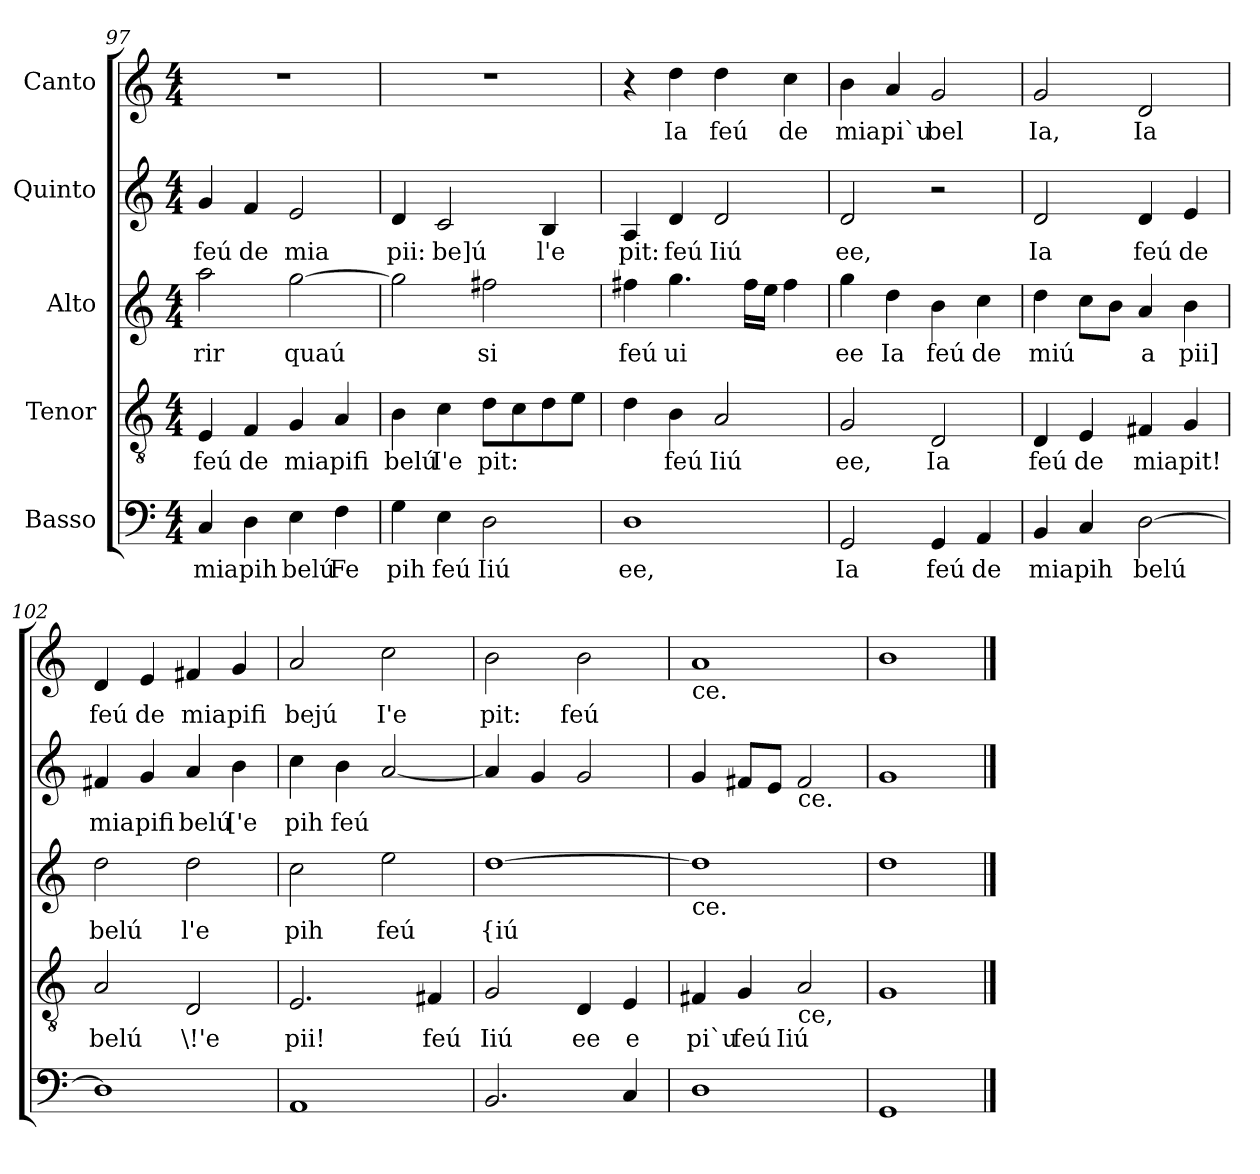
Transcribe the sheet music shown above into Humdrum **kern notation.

**kern	**text	**kern	**text	**kern	**text	**kern	**text	**kern	**text
*part5	*part5	*part4	*part4	*part3	*part3	*part2	*part2	*part1	*part1
*staff5	*staff5	*staff4	*staff4	*staff3	*staff3	*staff2	*staff2	*staff1	*staff1
*I"Basso	*	*I"Tenor	*	*I"Alto	*	*I"Quinto	*	*I"Canto	*
*clefF4	*	*clefGv2	*	*clefG2	*	*clefG2	*	*clefG2	*
*k[]	*	*k[]	*	*k[]	*	*k[]	*	*k[]	*
*M4/4	*	*M4/4	*	*M4/4	*	*M4/4	*	*M4/4	*
=97	=97	=97	=97	=97	=97	=97	=97	=97	=97
!	!LO:LY:b	!	!LO:LY:b	!	!LO:LY:b	!	!LO:LY:b	!	!
4C/	mia	4E/	feú	2aa\	rir	4g/	feú	1r	.
!	!LO:LY:b	!	!LO:LY:b	!	!	!	!LO:LY:b	!	!
4D\	pih	4F/	de	.	.	4f/	de	.	.
!	!LO:LY:b	!	!LO:LY:b	!	!LO:LY:b	!	!LO:LY:b	!	!
4E\	belú	4G/	mia	[2gg\	quaú	2e/	mia	.	.
!	!LO:LY:b	!	!LO:LY:b	!	!	!	!	!	!
4F\	Fe	4A/	pifi	.	.	.	.	.	.
=98	=98	=98	=98	=98	=98	=98	=98	=98	=98
!	!LO:LY:b	!	!LO:LY:b	!	!	!	!LO:LY:b	!	!
4G\	pih	4B\	belú	2gg\]	.	4d/	pii:	1r	.
!	!LO:LY:b	!	!LO:LY:b	!	!	!	!LO:LY:b	!	!
4E\	feú	4c\	I'e	.	.	2c/	be]ú	.	.
!	!LO:LY:b	!	!LO:LY:b	!	!LO:LY:b	!	!	!	!
2D\	Iiú	8d\L	pit:	2ff#X\	si	.	.	.	.
.	.	8c\	.	.	.	.	.	.	.
!	!	!	!	!	!	!	!LO:LY:b	!	!
.	.	8d\	.	.	.	4B/	l'e	.	.
.	.	8e\J	.	.	.	.	.	.	.
=99	=99	=99	=99	=99	=99	=99	=99	=99	=99
!	!LO:LY:b	!	!	!	!LO:LY:b	!	!LO:LY:b	!	!
1D	ee,	4d\	.	4ff#X\	feú	4A/	pit:	4r	.
!	!	!	!LO:LY:b	!	!LO:LY:b	!	!LO:LY:b	!	!LO:LY:b
.	.	4B\	feú	4.gg\	ui	4d/	feú	4dd\	Ia
!	!	!	!LO:LY:b	!	!	!	!LO:LY:b	!	!LO:LY:b
.	.	2A/	Iiú	.	.	2d/	Iiú	4dd\	feú
.	.	.	.	16ff#\LL	.	.	.	.	.
.	.	.	.	16ee\JJ	.	.	.	.	.
!	!	!	!	!	!	!	!	!	!LO:LY:b
.	.	.	.	4ff#\	.	.	.	4cc\	de
=100	=100	=100	=100	=100	=100	=100	=100	=100	=100
!	!LO:LY:b	!	!LO:LY:b	!	!LO:LY:b	!	!LO:LY:b	!	!LO:LY:b
2GG/	Ia	2G/	ee,	4gg\	ee	2d/	ee,	4b\	mia
!	!	!	!	!	!LO:LY:b	!	!	!	!LO:LY:b
.	.	.	.	4dd\	Ia	.	.	4a/	pi`u
!	!LO:LY:b	!	!LO:LY:b	!	!LO:LY:b	!	!	!	!LO:LY:b
4GG/	feú	2D/	Ia	4b\	feú	2r	.	2g/	bel
!	!LO:LY:b	!	!	!	!LO:LY:b	!	!	!	!
4AA/	de	.	.	4cc\	de	.	.	.	.
=101	=101	=101	=101	=101	=101	=101	=101	=101	=101
!	!LO:LY:b	!	!LO:LY:b	!	!LO:LY:b	!	!LO:LY:b	!	!LO:LY:b
4BB/	mia	4D/	feú	4dd\	miú	2d/	Ia	2g/	Ia,
!	!LO:LY:b	!	!LO:LY:b	!	!	!	!	!	!
4C/	pih	4E/	de	8cc\L	.	.	.	.	.
.	.	.	.	8b\J	.	.	.	.	.
!	!LO:LY:b	!	!LO:LY:b	!	!LO:LY:b	!	!LO:LY:b	!	!LO:LY:b
[2D\	belú	4F#X/	mia	4a/	a	4d/	feú	2d/	Ia
!	!	!	!LO:LY:b	!	!LO:LY:b	!	!LO:LY:b	!	!
.	.	4G/	pit!	4b\	pii]	4e/	de	.	.
=102	=102	=102	=102	=102	=102	=102	=102	=102	=102
!	!	!	!LO:LY:b	!	!LO:LY:b	!	!LO:LY:b	!	!LO:LY:b
1D]	.	2A/	belú	2dd\	belú	4f#X/	mia	4d/	feú
!	!	!	!	!	!	!	!LO:LY:b	!	!LO:LY:b
.	.	.	.	.	.	4g/	pifi	4e/	de
!	!	!	!LO:LY:b	!	!LO:LY:b	!	!LO:LY:b	!	!LO:LY:b
.	.	2D/	\!'e	2dd\	l'e	4a/	belú	4f#X/	mia
!	!	!	!	!	!	!	!LO:LY:b	!	!LO:LY:b
.	.	.	.	.	.	4b\	['e	4g/	pifi
=103	=103	=103	=103	=103	=103	=103	=103	=103	=103
!	!	!	!LO:LY:b	!	!LO:LY:b	!	!LO:LY:b	!	!LO:LY:b
1AA	.	2.E/	pii!	2cc\	pih	4cc\	pih	2a/	bejú
!	!	!	!	!	!	!	!LO:LY:b	!	!
.	.	.	.	.	.	4b\	feú	.	.
!	!	!	!	!	!LO:LY:b	!	!	!	!LO:LY:b
.	.	.	.	2ee\	feú	[2a/	.	2cc\	I'e
!	!	!	!LO:LY:b	!	!	!	!	!	!
.	.	4F#X/	feú	.	.	.	.	.	.
=104	=104	=104	=104	=104	=104	=104	=104	=104	=104
!	!	!	!LO:LY:b	!	!LO:LY:b	!	!	!	!LO:LY:b
2.BB/	.	2G/	Iiú	[1dd	{iú	4a/]	.	2b\	pit:
.	.	.	.	.	.	4g/	.	.	.
!	!	!	!LO:LY:b	!	!	!	!	!	!LO:LY:b
.	.	4D/	ee	.	.	2g/	.	2b\	feú
!	!	!	!LO:LY:b	!	!	!	!	!	!
4C/	.	4E/	e	.	.	.	.	.	.
=105	=105	=105	=105	=105	=105	=105	=105	=105	=105
!	!	!	!	!	!	!	!	!LO:TX:b:t=ce.	!
!	!	!	!	!LO:TX:b:t=ce.	!	!	!	!	!
!	!	!	!LO:LY:b	!	!	!	!	!	!
1D	.	4F#X/	pi`u	1dd]	.	4g/	.	1a	.
!	!	!	!LO:LY:b	!	!	!	!	!	!
.	.	4G/	feú	.	.	8f#X/L	.	.	.
.	.	.	.	.	.	8e/J	.	.	.
!	!	!	!	!	!	!LO:TX:b:t=ce.	!	!	!
!	!	!LO:TX:b:t=ce,	!	!	!	!	!	!	!
!	!	!	!LO:LY:b	!	!	!	!	!	!
.	.	2A/	Iiú	.	.	2f#/	.	.	.
=106	=106	=106	=106	=106	=106	=106	=106	=106	=106
1GG	.	1G	.	1dd	.	1g	.	1b	.
==	==	==	==	==	==	==	==	==	==
*-	*-	*-	*-	*-	*-	*-	*-	*-	*-
